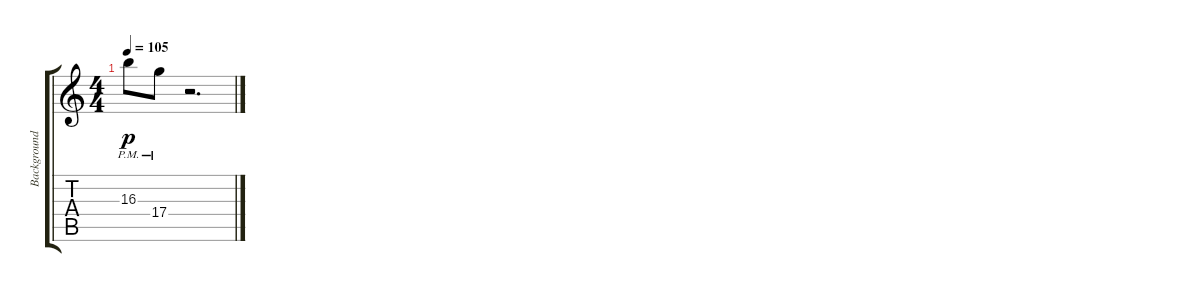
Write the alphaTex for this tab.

\track ("Background" "Background") {instrument acousticguitarsteel}
\staff {score tabs}
\tuning (E4 B3 G3 D3 A2 E2) {hide}
\ts (4 4)
\tempo 105
\clef g2
\ks c
16.3{pm}.8{dy p} 17.4{pm}.8 r.2{d}
